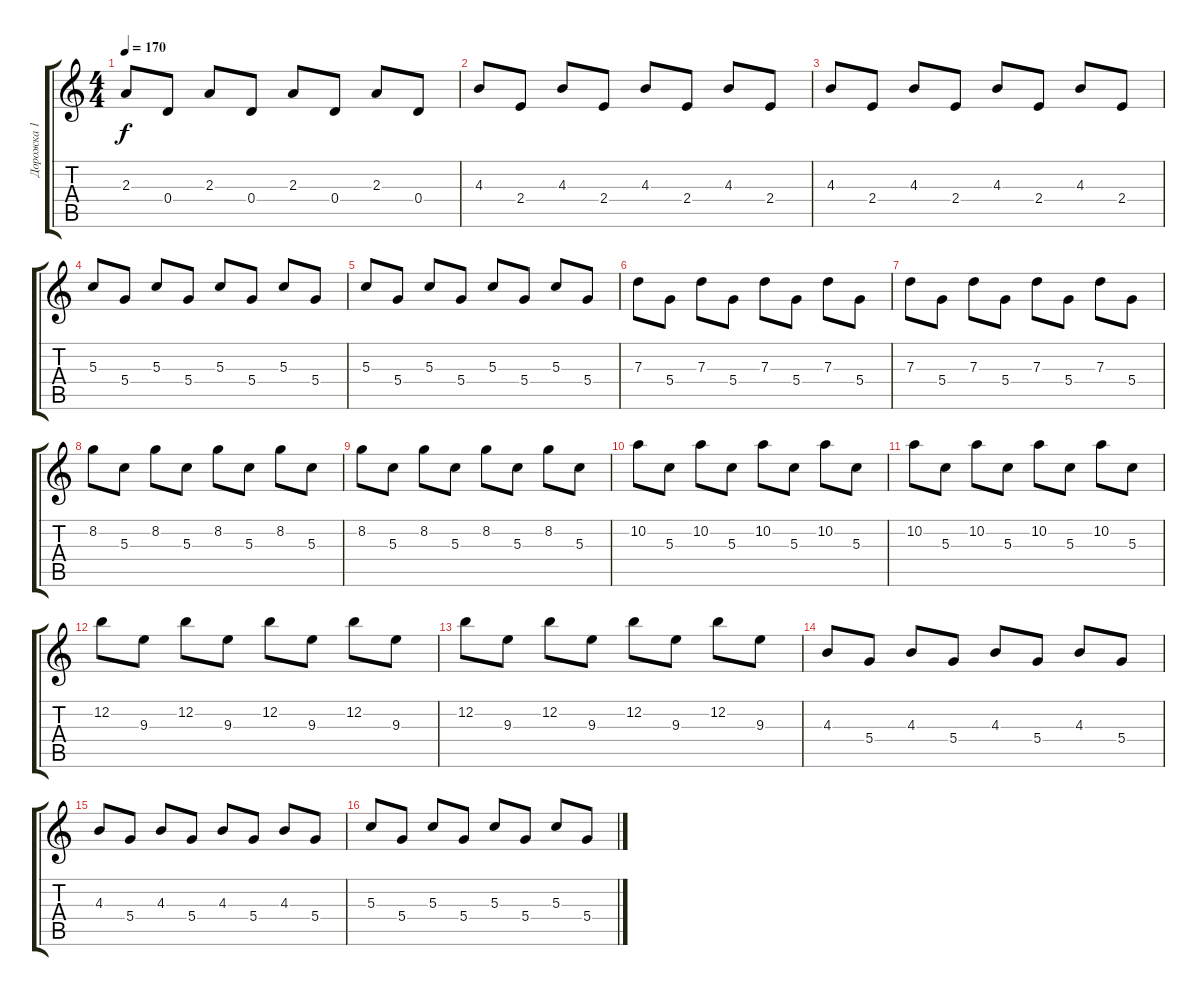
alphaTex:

\track ("Дорожка 1" "Дорожка 1") {instrument acousticguitarnylon}
\staff {score tabs}
\tuning (E4 B3 G3 D3 A2 E2) {hide}
\ts (4 4)
\tempo 170
\clef g2
\ks c
2.3.8{dy f} 0.4.8 2.3.8 0.4.8 2.3.8 0.4.8 2.3.8 0.4.8 |
4.3.8 2.4.8 4.3.8 2.4.8 4.3.8 2.4.8 4.3.8 2.4.8 |
4.3.8 2.4.8 4.3.8 2.4.8 4.3.8 2.4.8 4.3.8 2.4.8 |
5.3.8 5.4.8 5.3.8 5.4.8 5.3.8 5.4.8 5.3.8 5.4.8 |
5.3.8 5.4.8 5.3.8 5.4.8 5.3.8 5.4.8 5.3.8 5.4.8 |
7.3.8 5.4.8 7.3.8 5.4.8 7.3.8 5.4.8 7.3.8 5.4.8 |
7.3.8 5.4.8 7.3.8 5.4.8 7.3.8 5.4.8 7.3.8 5.4.8 |
8.2.8 5.3.8 8.2.8 5.3.8 8.2.8 5.3.8 8.2.8 5.3.8 |
8.2.8 5.3.8 8.2.8 5.3.8 8.2.8 5.3.8 8.2.8 5.3.8 |
10.2.8 5.3.8 10.2.8 5.3.8 10.2.8 5.3.8 10.2.8 5.3.8 |
10.2.8 5.3.8 10.2.8 5.3.8 10.2.8 5.3.8 10.2.8 5.3.8 |
12.2.8 9.3.8 12.2.8 9.3.8 12.2.8 9.3.8 12.2.8 9.3.8 |
12.2.8 9.3.8 12.2.8 9.3.8 12.2.8 9.3.8 12.2.8 9.3.8 |
4.3.8 5.4.8 4.3.8 5.4.8 4.3.8 5.4.8 4.3.8 5.4.8 |
4.3.8 5.4.8 4.3.8 5.4.8 4.3.8 5.4.8 4.3.8 5.4.8 |
5.3.8 5.4.8 5.3.8 5.4.8 5.3.8 5.4.8 5.3.8 5.4.8
